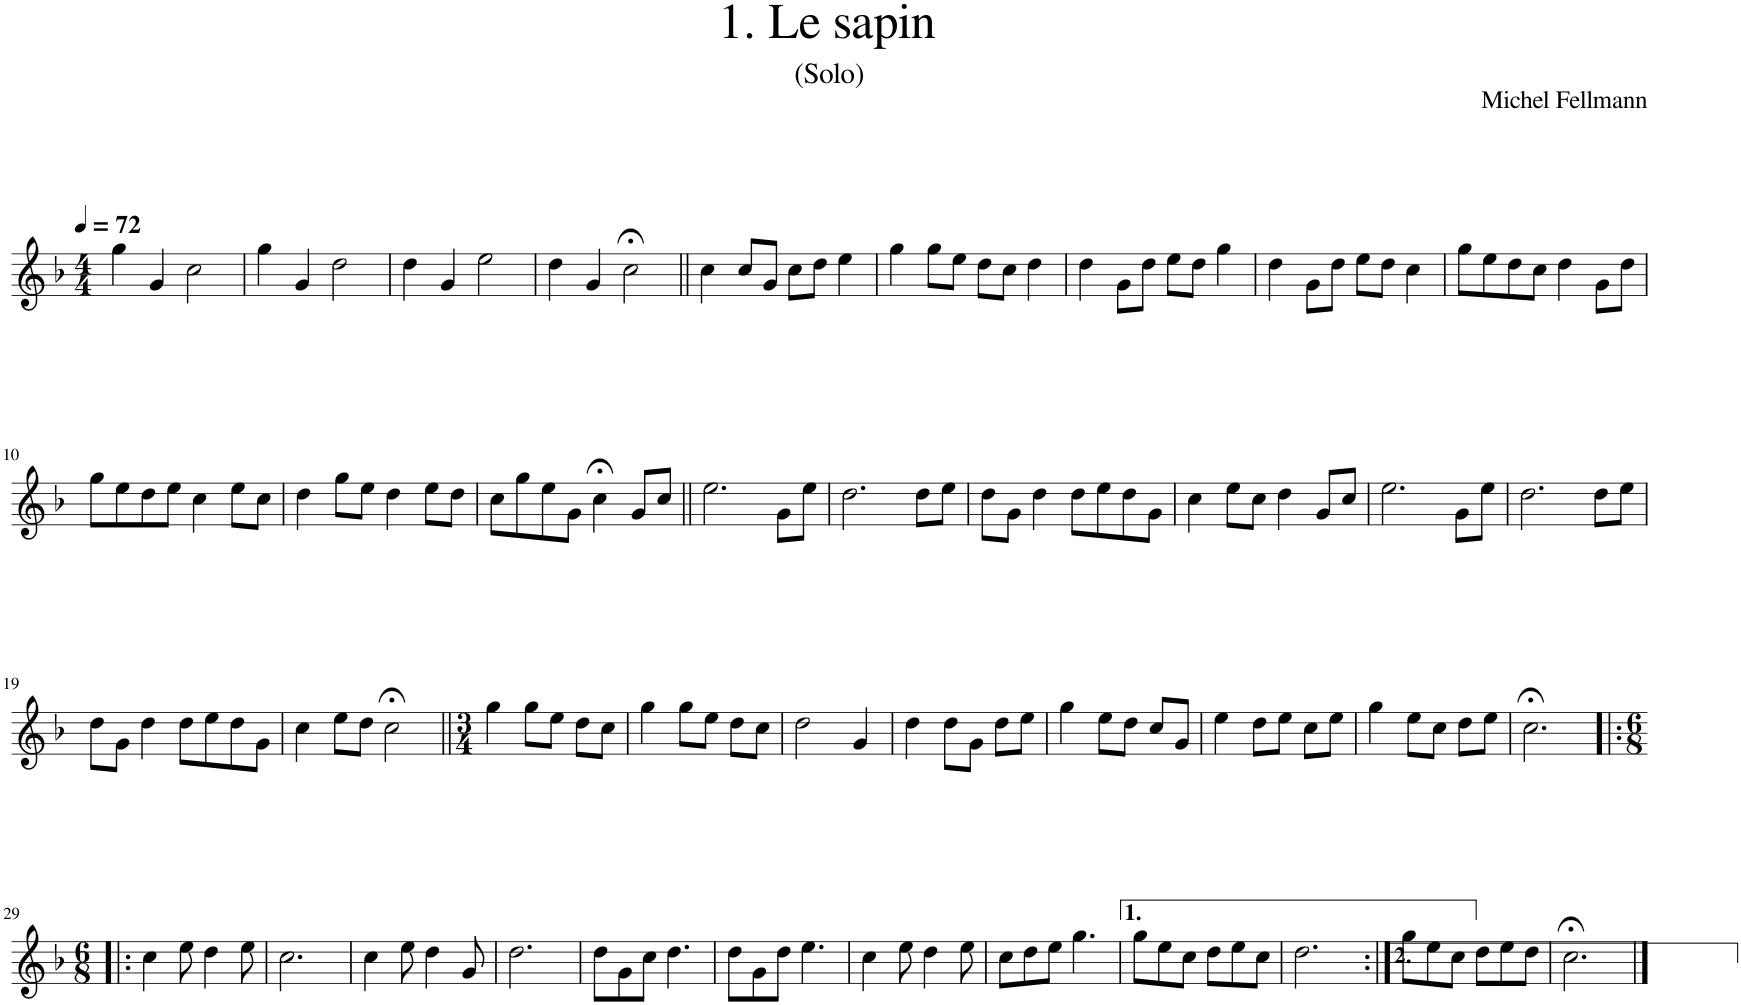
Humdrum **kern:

**kern
*part1
*staff1
*I"Cor en Fa
*I'Cor Fa
*clefG2
*Trd4c7
*k[b-]
*M4/4
*MM72
=1
4gg\
4g/
2cc\
=2
4gg\
4g/
2dd\
=3
4dd\
4g/
2ee\
=4
4dd\
4g/
2cc;<\
=5||
4cc\
8cc/L
8g/J
8cc\L
8dd\J
4ee\
=6
4gg\
8gg\L
8ee\J
8dd\L
8cc\J
4dd\
=7
4dd\
8g\L
8dd\J
8ee\L
8dd\J
4gg\
=8
4dd\
8g\L
8dd\J
8ee\L
8dd\J
4cc\
=9
8gg\L
8ee\
8dd\
8cc\J
4dd\
8g\L
8dd\J
!!LO:LB:g=z
=10
8gg\L
8ee\
8dd\
8ee\J
4cc\
8ee\L
8cc\J
=11
4dd\
8gg\L
8ee\J
4dd\
8ee\L
8dd\J
=12
8cc\L
8gg\
8ee\
8g\J
4cc;<\
8g/L
8cc/J
=13||
2.ee\
8g\L
8ee\J
=14
2.dd\
8dd\L
8ee\J
=15
8dd\L
8g\J
4dd\
8dd\L
8ee\
8dd\
8g\J
=16
4cc\
8ee\L
8cc\J
4dd\
8g/L
8cc/J
=17
2.ee\
8g\L
8ee\J
=18
2.dd\
8dd\L
8ee\J
!!LO:LB:g=z
=19
8dd\L
8g\J
4dd\
8dd\L
8ee\
8dd\
8g\J
=20
4cc\
8ee\L
8dd\J
2cc;<\
=21||
*M3/4
4gg\
8gg\L
8ee\J
8dd\L
8cc\J
=22
4gg\
8gg\L
8ee\J
8dd\L
8cc\J
=23
2dd\
4g/
=24
4dd\
8dd\L
8g\J
8dd\L
8ee\J
=25
4gg\
8ee\L
8dd\J
8cc/L
8g/J
=26
4ee\
8dd\L
8ee\J
8cc\L
8ee\J
=27
4gg\
8ee\L
8cc\J
8dd\L
8ee\J
=28
2.cc;<\
!!LO:LB:g=z
=29!|:
*M6/8
4cc\
8ee\
4dd\
8ee\
=30
2.cc\
=31
4cc\
8ee\
4dd\
8g/
=32
2.dd\
=33
8dd\L
8g\
8cc\J
4.dd\
=34
8dd\L
8g\
8dd\J
4.ee\
=35
4cc\
8ee\
4dd\
8ee\
=36
8cc\L
8dd\
8ee\J
4.gg\
=37
8gg\L
8ee\
8cc\J
8dd\L
8ee\
8cc\J
=38
2.dd\
=39:|!
8gg\L
8ee\
8cc\J
8dd\L
8ee\
8dd\J
=40
2.cc;<\
==
*-
